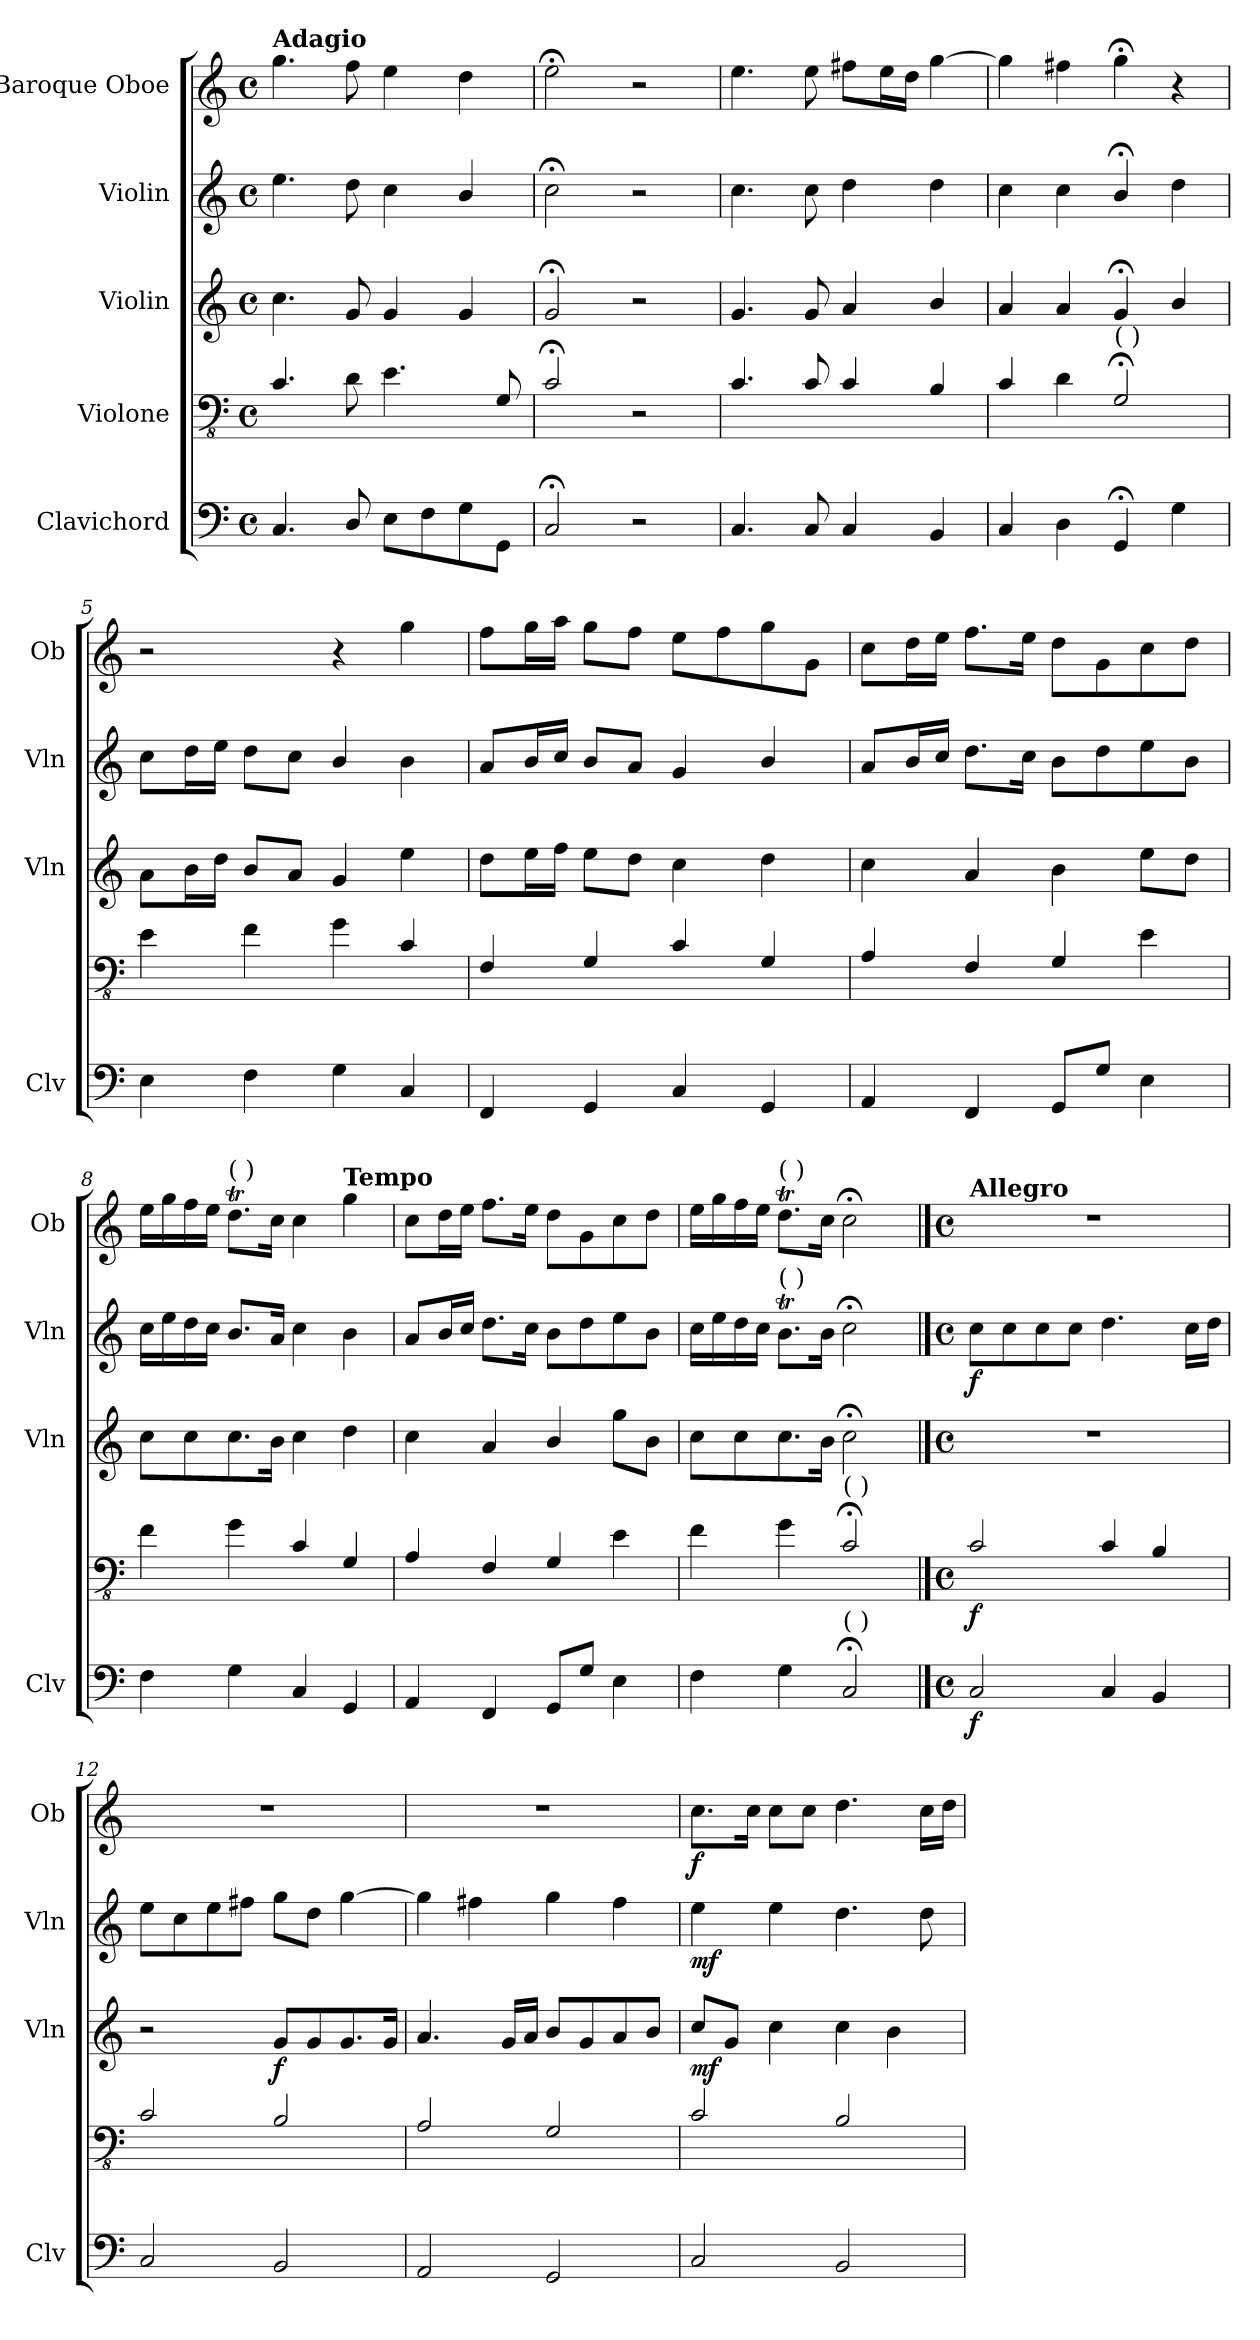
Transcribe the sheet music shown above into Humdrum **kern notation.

**kern	**dynam	**kern	**dynam	**kern	**dynam	**kern	**dynam	**kern	**dynam
*part5	*part5	*part4	*part4	*part3	*part3	*part2	*part2	*part1	*part1
*staff5	*staff5	*staff4	*staff4	*staff3	*staff3	*staff2	*staff2	*staff1	*staff1
*I"Clavichord	*	*I"Violone	*	*I"Violin	*	*I"Violin	*	*I"Baroque Oboe	*
*I'Clv	*	*	*	*I'Vln	*	*I'Vln	*	*I'Ob	*
*clefF4	*	*clefFv4	*	*clefG2	*	*clefG2	*	*clefG2	*
*	*	*ITrd7c12	*	*	*	*	*	*	*
*k[]	*	*k[]	*	*k[]	*	*k[]	*	*k[]	*
*M4/4	*	*M4/4	*	*M4/4	*	*M4/4	*	*M4/4	*
*met(c)	*	*met(c)	*	*met(c)	*	*met(c)	*	*met(c)	*
=1	=1	=1	=1	=1	=1	=1	=1	=1	=1
!	!	!	!	!	!	!	!	!LO:TX:a:B:t=Adagio	!
4.C/	.	4.CC/	.	4.cc\	.	4.ee\	.	4.gg\	.
8D/	.	8DD\	.	8g/	.	8dd\	.	8ff\	.
8E\L	.	4.EE\	.	4g/	.	4cc\	.	4ee\	.
8F\	.	.	.	.	.	.	.	.	.
8G\	.	.	.	4g/	.	4b/	.	4dd\	.
8GG/J	.	8GGG/	.	.	.	.	.	.	.
=2	=2	=2	=2	=2	=2	=2	=2	=2	=2
2C;</	.	2CC;</	.	2g;</	.	2cc;<\	.	2ee;<\	.
2r	.	2r	.	2r	.	2r	.	2r	.
=3	=3	=3	=3	=3	=3	=3	=3	=3	=3
4.C/	.	4.CC/	.	4.g/	.	4.cc\	.	4.ee\	.
8C/	.	8CC/	.	8g/	.	8cc\	.	8ee\	.
4C/	.	4CC/	.	4a/	.	4dd\	.	8ff#X\L	.
.	.	.	.	.	.	.	.	16ee\L	.
.	.	.	.	.	.	.	.	16dd\JJ	.
4BB/	.	4BBB/	.	4b/	.	4dd\	.	[4gg\	.
=4	=4	=4	=4	=4	=4	=4	=4	=4	=4
4C/	.	4CC/	.	4a/	.	4cc\	.	4gg\]	.
4D\	.	4DD\	.	4a/	.	4cc\	.	4ff#X\	.
!	!	!LO:TX:a:t=(      )	!	!	!	!	!	!	!
4GG;</	.	2GGG;</	.	4g;</	.	4b;</	.	4gg;<\	.
4G\	.	.	.	4b/	.	4dd\	.	4r	.
=5	=5	=5	=5	=5	=5	=5	=5	=5	=5
4E\	.	4EE\	.	8a\L	.	8cc\L	.	2r	.
.	.	.	.	16b\L	.	16dd\L	.	.	.
.	.	.	.	16dd\JJ	.	16ee\JJ	.	.	.
4F\	.	4FF\	.	8b/L	.	8dd\L	.	.	.
.	.	.	.	8a/J	.	8cc\J	.	.	.
4G\	.	4GG\	.	4g/	.	4b/	.	4r	.
4C/	.	4CC/	.	4ee\	.	4b\	.	4gg\	.
!!LO:LB:g=z
=6	=6	=6	=6	=6	=6	=6	=6	=6	=6
4FF/	.	4FFF/	.	8dd\L	.	8a/L	.	8ff\L	.
.	.	.	.	16ee\L	.	16b/L	.	16gg\L	.
.	.	.	.	16ff\JJ	.	16cc/JJ	.	16aa\JJ	.
4GG/	.	4GGG/	.	8ee\L	.	8b/L	.	8gg\L	.
.	.	.	.	8dd\J	.	8a/J	.	8ff\J	.
4C/	.	4CC/	.	4cc\	.	4g/	.	8ee\L	.
.	.	.	.	.	.	.	.	8ff\	.
4GG/	.	4GGG/	.	4dd\	.	4b/	.	8gg\	.
.	.	.	.	.	.	.	.	8g/J	.
=7	=7	=7	=7	=7	=7	=7	=7	=7	=7
4AA/	.	4AAA/	.	4cc\	.	8a/L	.	8cc\L	.
.	.	.	.	.	.	16b/L	.	16dd\L	.
.	.	.	.	.	.	16cc/JJ	.	16ee\JJ	.
4FF/	.	4FFF/	.	4a/	.	8.dd\L	.	8.ff\L	.
.	.	.	.	.	.	16cc\Jk	.	16ee\Jk	.
8GG/L	.	4GGG/	.	4b\	.	8b\L	.	8dd\L	.
8G\J	.	.	.	.	.	8dd\	.	8g\	.
4E\	.	4EE\	.	8ee\L	.	8ee\	.	8cc\	.
.	.	.	.	8dd\J	.	8b\J	.	8dd\J	.
=8	=8	=8	=8	=8	=8	=8	=8	=8	=8
4F\	.	4FF\	.	8cc\L	.	16cc\LL	.	16ee\LL	.
.	.	.	.	.	.	16ee\	.	16gg\	.
.	.	.	.	8cc\	.	16dd\	.	16ff\	.
.	.	.	.	.	.	16cc\JJ	.	16ee\JJ	.
!	!	!	!	!	!	!	!	!LO:TX:a:t=(    )	!
4G\	.	4GG\	.	8.cc\	.	8.b/L	.	8.ddT\L	.
.	.	.	.	16b\Jk	.	16a/Jk	.	16cc\Jk	.
4C/	.	4CC/	.	4cc\	.	4cc\	.	4cc\	.
!	!	!	!	!	!	!	!	!LO:TX:a:B:t=Tempo	!
!	!LO:DY:b	!	!LO:DY:b	!	!LO:DY:b	!	!LO:DY:b	!	!LO:DY:b
4GG/	other-dynamics	4GGG/	other-dynamics	4dd\	other-dynamics	4b\	other-dynamics	4gg\	other-dynamics
=9	=9	=9	=9	=9	=9	=9	=9	=9	=9
4AA/	.	4AAA/	.	4cc\	.	8a/L	.	8cc\L	.
.	.	.	.	.	.	16b/L	.	16dd\L	.
.	.	.	.	.	.	16cc/JJ	.	16ee\JJ	.
4FF/	.	4FFF/	.	4a/	.	8.dd\L	.	8.ff\L	.
.	.	.	.	.	.	16cc\Jk	.	16ee\Jk	.
8GG/L	.	4GGG/	.	4b/	.	8b\L	.	8dd\L	.
8G\J	.	.	.	.	.	8dd\	.	8g\	.
4E\	.	4EE\	.	8gg\L	.	8ee\	.	8cc\	.
.	.	.	.	8b\J	.	8b\J	.	8dd\J	.
=10	=10	=10	=10	=10	=10	=10	=10	=10	=10
4F\	.	4FF\	.	8cc\L	.	16cc\LL	.	16ee\LL	.
.	.	.	.	.	.	16ee\	.	16gg\	.
.	.	.	.	8cc\	.	16dd\	.	16ff\	.
.	.	.	.	.	.	16cc\JJ	.	16ee\JJ	.
!	!	!	!	!	!	!	!	!LO:TX:a:t=(    )	!
!	!	!	!	!	!	!LO:TX:a:t=(    )	!	!	!
4G\	.	4GG\	.	8.cc\	.	8.bt\L	.	8.ddT\L	.
.	.	.	.	16b\Jk	.	16b\Jk	.	16cc\Jk	.
!	!	!LO:TX:a:t=(      )	!	!	!	!	!	!	!
!LO:TX:a:t=(      )	!	!	!	!	!	!	!	!	!
2C;</	.	2CC;</	.	2cc;<\	.	2cc;<\	.	2cc;<\	.
!!LO:PB:g=z
==11	==11	==11	==11	==11	==11	==11	==11	==11	==11
*M4/4	*	*M4/4	*	*M4/4	*	*M4/4	*	*M4/4	*
*met(c)	*	*met(c)	*	*met(c)	*	*met(c)	*	*met(c)	*
!	!	!	!	!	!	!	!	!LO:TX:a:B:t=Allegro	!
!	!LO:DY:b	!	!LO:DY:b	!	!	!	!LO:DY:b	!	!
2C/	f	2CC/	f	1r	.	8cc\L	f	1r	.
.	.	.	.	.	.	8cc\	.	.	.
.	.	.	.	.	.	8cc\	.	.	.
.	.	.	.	.	.	8cc\J	.	.	.
4C/	.	4CC/	.	.	.	4.dd\	.	.	.
4BB/	.	4BBB/	.	.	.	.	.	.	.
.	.	.	.	.	.	16cc\LL	.	.	.
.	.	.	.	.	.	16dd\JJ	.	.	.
=12	=12	=12	=12	=12	=12	=12	=12	=12	=12
2C/	.	2CC/	.	2r	.	8ee\L	.	1r	.
.	.	.	.	.	.	8cc\	.	.	.
.	.	.	.	.	.	8ee\	.	.	.
.	.	.	.	.	.	8ff#X\J	.	.	.
!	!	!	!	!	!LO:DY:b	!	!	!	!
2BB/	.	2BBB/	.	8g/L	f	8gg\L	.	.	.
.	.	.	.	8g/	.	8dd\J	.	.	.
.	.	.	.	8.g/	.	[4gg\	.	.	.
.	.	.	.	16g/Jk	.	.	.	.	.
=13	=13	=13	=13	=13	=13	=13	=13	=13	=13
2AA/	.	2AAA/	.	4.a/	.	4gg\]	.	1r	.
.	.	.	.	.	.	4ff#X\	.	.	.
.	.	.	.	16g/LL	.	.	.	.	.
.	.	.	.	16a/JJ	.	.	.	.	.
2GG/	.	2GGG/	.	8b/L	.	4gg\	.	.	.
.	.	.	.	8g/	.	.	.	.	.
.	.	.	.	8a/	.	4ff#\	.	.	.
.	.	.	.	8b/J	.	.	.	.	.
=14	=14	=14	=14	=14	=14	=14	=14	=14	=14
!	!	!	!	!	!LO:DY:b	!	!LO:DY:b	!	!LO:DY:b
2C/	.	2CC/	.	8cc/L	mf	4ee\	mf	8.cc\L	f
.	.	.	.	8g/J	.	.	.	.	.
.	.	.	.	.	.	.	.	16cc\Jk	.
.	.	.	.	4cc\	.	4ee\	.	8cc\L	.
.	.	.	.	.	.	.	.	8cc\J	.
2BB/	.	2BBB/	.	4cc\	.	4.dd\	.	4.dd\	.
.	.	.	.	4b\	.	.	.	.	.
.	.	.	.	.	.	8dd\	.	16cc\LL	.
.	.	.	.	.	.	.	.	16dd\JJ	.
=	=	=	=	=	=	=	=	=	=
*-	*-	*-	*-	*-	*-	*-	*-	*-	*-
